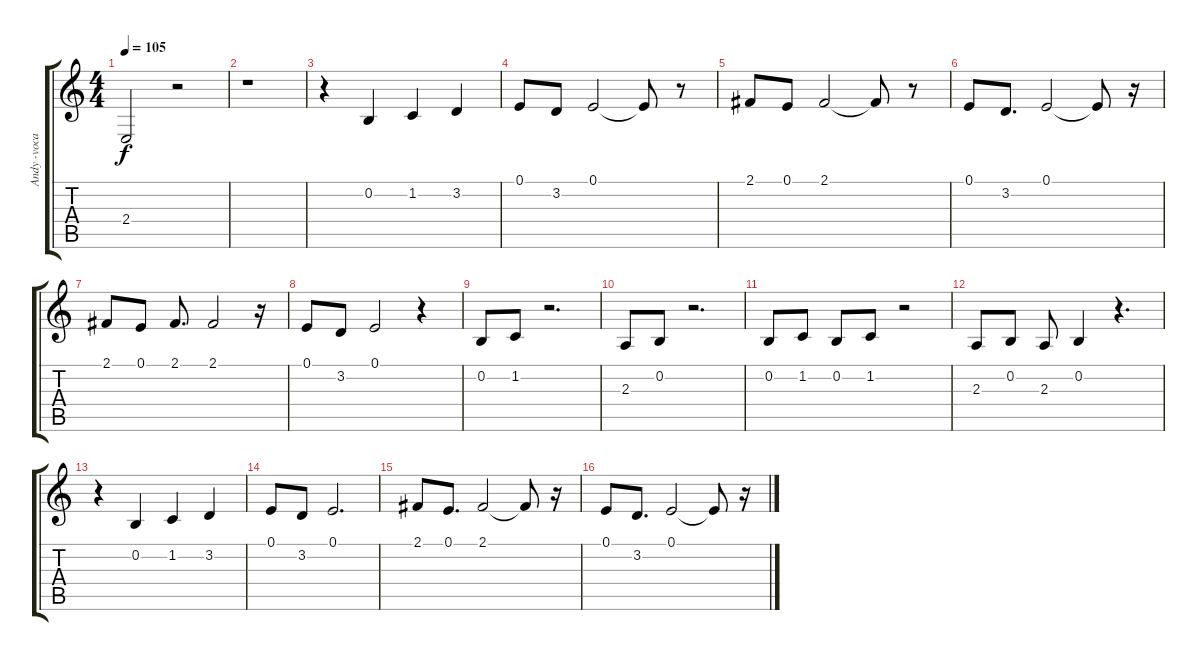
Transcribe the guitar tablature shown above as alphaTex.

\track ("Andy -vocal" "Andy -voca") {instrument altosax}
\staff {score tabs}
\tuning (E4 B3 G3 D3 A2 E2) {hide}
\ts (4 4)
\tempo 105
\clef g2
\ks c
2.4.2{dy f} r.2 |
r.1 |
r.4 0.2.4 1.2.4 3.2.4 |
0.1.8 3.2.8 0.1.2 0.1{t}.8 r.8 |
2.1.8 0.1.8 2.1.2 2.1{t}.8 r.8 |
0.1.8 3.2.8{d} 0.1.2 0.1{t}.8 r.16 |
2.1.8 0.1.8 2.1.8{d} 2.1.2 r.16 |
0.1.8 3.2.8 0.1.2 r.4 |
0.2.8 1.2.8 r.2{d} |
2.3.8 0.2.8 r.2{d} |
0.2.8 1.2.8 0.2.8 1.2.8 r.2 |
2.3.8 0.2.8 2.3.8 0.2.4 r.4{d} |
r.4 0.2.4 1.2.4 3.2.4 |
0.1.8 3.2.8 0.1.2{d} |
2.1.8 0.1.8{d} 2.1.2 2.1{t}.8 r.16 |
0.1.8 3.2.8{d} 0.1.2 0.1{t}.8 r.16
